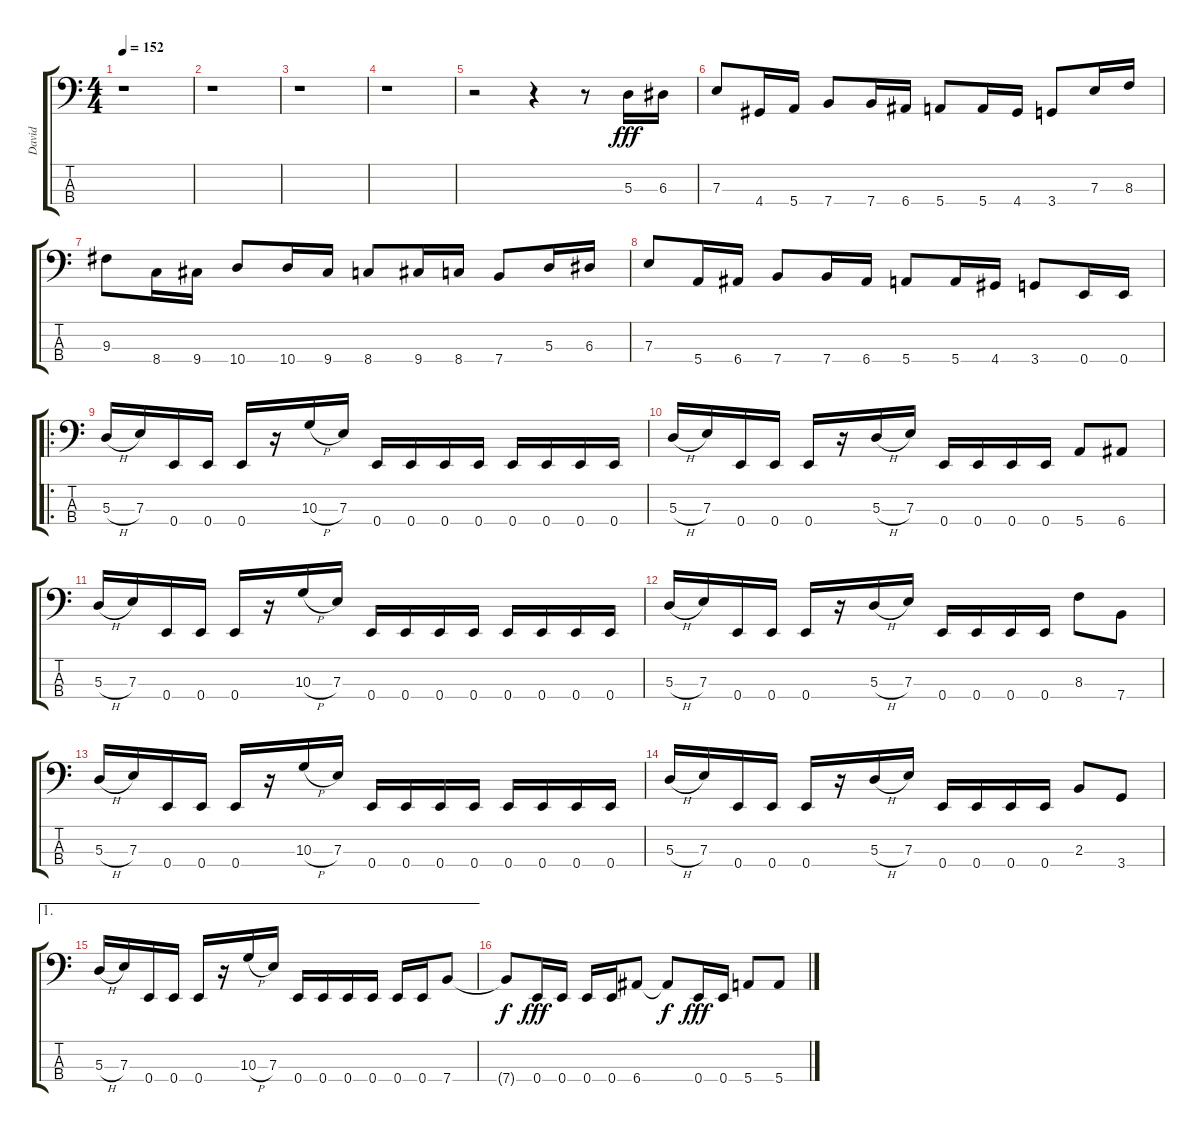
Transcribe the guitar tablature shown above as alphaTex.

\track ("David" "David") {instrument electricbassfinger}
\staff {score tabs}
\tuning (G2 D2 A1 E1) {hide}
\ts (4 4)
\tempo 152
\clef f4
\ks c
r.1{dy fff instrument electricbassfinger} |
r.1 |
r.1 |
r.1 |
r.2 r.4 r.8 5.3.16 6.3.16 |
7.3.8 4.4.16 5.4.16 7.4.8 7.4.16 6.4.16 5.4.8 5.4.16 4.4.16 3.4.8 7.3.16 8.3.16 |
9.3.8 8.4.16 9.4.16 10.4.8 10.4.16 9.4.16 8.4.8 9.4.16 8.4.16 7.4.8 5.3.16 6.3.16 |
7.3.8 5.4.16 6.4.16 7.4.8 7.4.16 6.4.16 5.4.8 5.4.16 4.4.16 3.4.8 0.4.16 0.4.16 |
\ro
5.3{h}.16 7.3.16 0.4.16 0.4.16 0.4.16 r.16 10.3{h}.16 7.3.16 0.4.16 0.4.16 0.4.16 0.4.16 0.4.16 0.4.16 0.4.16 0.4.16 |
5.3{h}.16 7.3.16 0.4.16 0.4.16 0.4.16 r.16 5.3{h}.16 7.3.16 0.4.16 0.4.16 0.4.16 0.4.16 5.4.8 6.4.8 |
5.3{h}.16 7.3.16 0.4.16 0.4.16 0.4.16 r.16 10.3{h}.16 7.3.16 0.4.16 0.4.16 0.4.16 0.4.16 0.4.16 0.4.16 0.4.16 0.4.16 |
5.3{h}.16 7.3.16 0.4.16 0.4.16 0.4.16 r.16 5.3{h}.16 7.3.16 0.4.16 0.4.16 0.4.16 0.4.16 8.3.8 7.4.8 |
5.3{h}.16 7.3.16 0.4.16 0.4.16 0.4.16 r.16 10.3{h}.16 7.3.16 0.4.16 0.4.16 0.4.16 0.4.16 0.4.16 0.4.16 0.4.16 0.4.16 |
5.3{h}.16 7.3.16 0.4.16 0.4.16 0.4.16 r.16 5.3{h}.16 7.3.16 0.4.16 0.4.16 0.4.16 0.4.16 2.3.8 3.4.8 |
\ae 1
5.3{h}.16 7.3.16 0.4.16 0.4.16 0.4.16 r.16 10.3{h}.16 7.3.16 0.4.16 0.4.16 0.4.16 0.4.16 0.4.16 0.4.16 7.4.8 |
7.4{t}.8{dy f} 0.4.16{dy fff} 0.4.16 0.4.16 0.4.16 6.4.8 6.4{t}.8{dy f} 0.4.16{dy fff} 0.4.16 5.4.8 5.4.8
